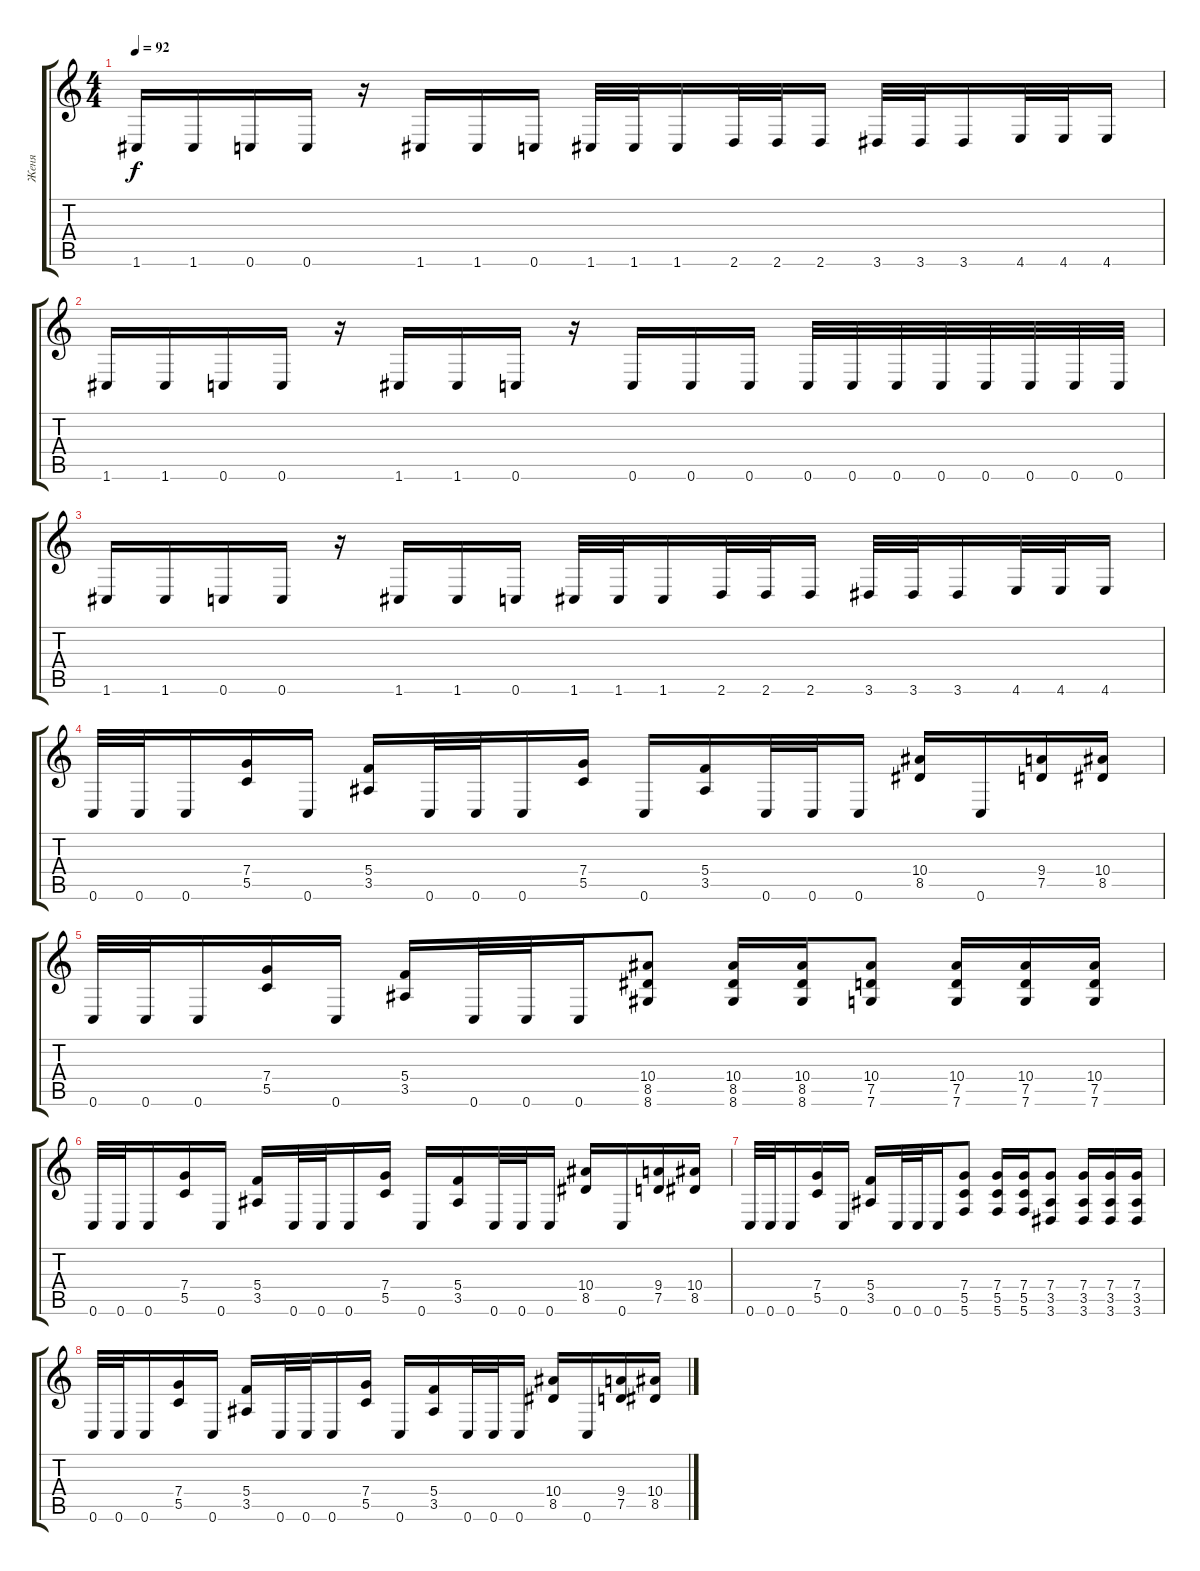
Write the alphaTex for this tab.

\track ("Женя" "Женя") {instrument distortionguitar}
\staff {score tabs}
\tuning (D4 A3 F3 C3 G2 C2) {hide}
\ts (4 4)
\tempo 92
\clef g2
\ks c
1.6.16{dy f} 1.6.16 0.6.16 0.6.16 r.16 1.6.16 1.6.16 0.6.16 1.6.32 1.6.32 1.6.16 2.6.32 2.6.32 2.6.16 3.6.32 3.6.32 3.6.16 4.6.32 4.6.32 4.6.16 |
1.6.16 1.6.16 0.6.16 0.6.16 r.16 1.6.16 1.6.16 0.6.16 r.16 0.6.16 0.6.16 0.6.16 0.6.32 0.6.32 0.6.32 0.6.32 0.6.32 0.6.32 0.6.32 0.6.32 |
1.6.16 1.6.16 0.6.16 0.6.16 r.16 1.6.16 1.6.16 0.6.16 1.6.32 1.6.32 1.6.16 2.6.32 2.6.32 2.6.16 3.6.32 3.6.32 3.6.16 4.6.32 4.6.32 4.6.16 |
0.6.32 0.6.32 0.6.16 (7.4 5.5).16 0.6.16 (5.4 3.5).16 0.6.32 0.6.32 0.6.16 (7.4 5.5).16 0.6.16 (5.4 3.5).16 0.6.32 0.6.32 0.6.16 (10.4 8.5).16 0.6.16 (9.4 7.5).16 (10.4 8.5).16 |
0.6.32 0.6.32 0.6.16 (7.4 5.5).16 0.6.16 (5.4 3.5).16 0.6.32 0.6.32 0.6.16 (10.4 8.5 8.6).8 (10.4 8.5 8.6).16 (10.4 8.5 8.6).16 (10.4 7.5 7.6).8 (10.4 7.5 7.6).16 (10.4 7.5 7.6).16 (10.4 7.5 7.6).16 |
0.6.32 0.6.32 0.6.16 (7.4 5.5).16 0.6.16 (5.4 3.5).16 0.6.32 0.6.32 0.6.16 (7.4 5.5).16 0.6.16 (5.4 3.5).16 0.6.32 0.6.32 0.6.16 (10.4 8.5).16 0.6.16 (9.4 7.5).16 (10.4 8.5).16 |
0.6.32 0.6.32 0.6.16 (7.4 5.5).16 0.6.16 (5.4 3.5).16 0.6.32 0.6.32 0.6.16 (7.4 5.5 5.6).8 (7.4 5.5 5.6).16 (7.4 5.5 5.6).16 (7.4 3.5 3.6).8 (7.4 3.5 3.6).16 (7.4 3.5 3.6).16 (7.4 3.5 3.6).16 |
0.6.32 0.6.32 0.6.16 (7.4 5.5).16 0.6.16 (5.4 3.5).16 0.6.32 0.6.32 0.6.16 (7.4 5.5).16 0.6.16 (5.4 3.5).16 0.6.32 0.6.32 0.6.16 (10.4 8.5).16 0.6.16 (9.4 7.5).16 (10.4 8.5).16
